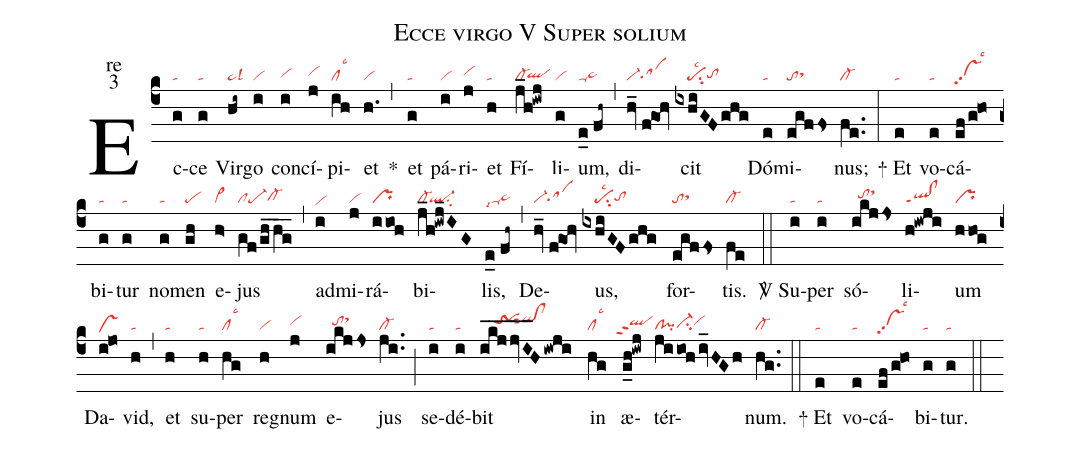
name:Ecce virgo V Super solium;
office-part:re;
mode:3;
nabc-lines:1;
%%
(c4) Ec(g|ta)ce(g|ta) Vir(hi~|ta>lsl3)go(i|vi) con(i|vihg)cí(j|vihh)pi(ih|cllsc3)et(h.|vi) <sp>*</sp>(,)
et(g|ta) pá(i|vi)ri(j|vihh)et(h|ta) Fí(j_h!iwj|cl-`qlhg)li(g|vi)um,(e_0//fh~|ta-ta>hg) (,)
di(hv_//f@goh|vi-sahg)cit(ixhiGFghg|////pesu2lsc2tohg) Dó(e|ta)mi(egffs|tosthh)nus;(fe..|cl-) (:)

<sp>+</sp> Et(e|ta) vo(e|ta)cá(ef/g@ho|vshhpp2lsc3)bi(g|ta)tur(g|ta) no(g|ta)men(gh|pe) e(h>|vi>)jus(gf/gh_hg__|clpe-cl-hg) (,)
ad(i|vihe)mi(j|vi)rá(iioh|pr)bi(j_h!iwj_IG|cl-`ql-su2)lis,(e_0//fh~|ta-lsi7ta>hg) (,)
De(hv_//f@goh|vi-sahg)us,(ixhiGFghg|////pesu2lsc2tohg) for(egffs|tosthh)tis.(fe|cl-) (::)

<sp>V/</sp> Su(i|ta)per(i|ta) só(ikjjs|//tohhsthj)li(h!iwji|ql!clppt1)um(hhog|pr) Da(i@jo|vshe)vid,(h|ta) (,)
et(h|ta) su(h|ta)per(hg|cllsc3) reg(h|vi)num(j|vihh) e(ikjjs|//tohhsthj)jus(ji..|cl-) (;)
se(i|ta)dé(i|ta)bit(ikj___jvI__H/iwji|////trShhsut2qihi!clhi) in(hg|cllsc3)
æ(g_h!iwj|``qlhhppt2)tér(jiioh/iv_HGh|cl!pici-hgvihh)num.(hg..|cl-) (::)

<sp>+</sp> Et(e|ta) vo(e|ta)cá(ef/g@ho|vshhpp2lsc3)bi(g|ta)tur.(g|ta) (::)
